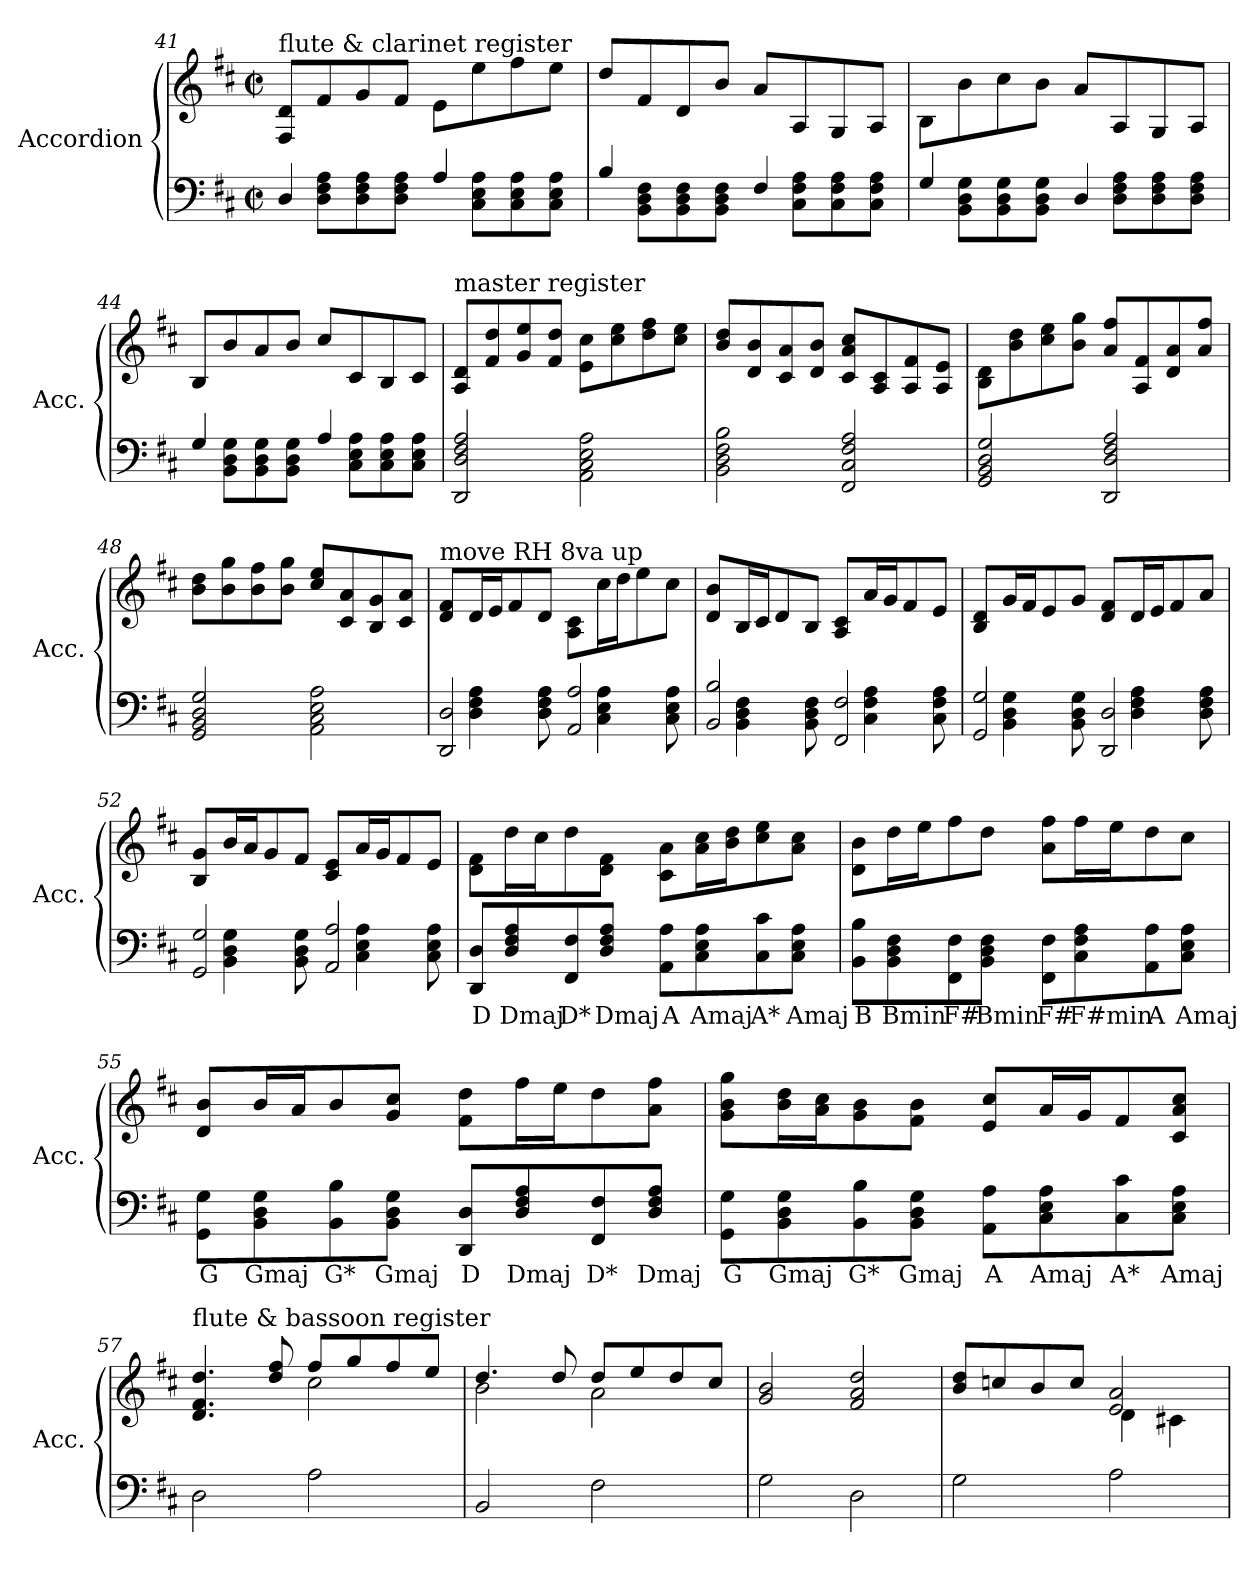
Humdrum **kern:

**kern	**text	**kern
*part1	*part1	*part1
*staff2	*staff2	*staff1
*I"Accordion	*	*
*I'Acc.	*	*
*clefF4	*	*clefG2
*k[f#c#]	*	*k[f#c#]
*D:	*	*D:
*M2/2	*	*M2/2
*met(c|)	*	*met(c|)
=41	=41	=41
*^	*	*
!	!	!	!LO:TX:a:t=flute & clarinet register
4D/	8ryy	.	8F#/ 8d/L
.	8D\ 8F#\ 8A\L	.	8f#/
4ryy	8D\ 8F#\ 8A\	.	8g/
.	8D\ 8F#\ 8A\J	.	8f#/J
4A/	8ryy	.	8e\L
.	8C#\ 8E\ 8A\L	.	8ee\
4ryy	8C#\ 8E\ 8A\	.	8ff#\
.	8C#\ 8E\ 8A\J	.	8ee\J
!!LO:LB:g=z
=42	=42	=42	=42
4B/	8ryy	.	8dd/L
.	8BB\ 8D\ 8F#\L	.	8f#/
4ryy	8BB\ 8D\ 8F#\	.	8d/
.	8BB\ 8D\ 8F#\J	.	8b/J
4F#/	8ryy	.	8a/L
.	8C#\ 8F#\ 8A\L	.	8A/
4ryy	8C#\ 8F#\ 8A\	.	8G/
.	8C#\ 8F#\ 8A\J	.	8A/J
=43	=43	=43	=43
4G/	8ryy	.	8B\L
.	8BB\ 8D\ 8G\L	.	8b\
4ryy	8BB\ 8D\ 8G\	.	8cc#\
.	8BB\ 8D\ 8G\J	.	8b\J
4D/	8ryy	.	8a/L
.	8D\ 8F#\ 8A\L	.	8A/
4ryy	8D\ 8F#\ 8A\	.	8G/
.	8D\ 8F#\ 8A\J	.	8A/J
=44	=44	=44	=44
4G/	8ryy	.	8B/L
.	8BB\ 8D\ 8G\L	.	8b/
4ryy	8BB\ 8D\ 8G\	.	8a/
.	8BB\ 8D\ 8G\J	.	8b/J
4A/	8ryy	.	8cc#/L
.	8C#\ 8E\ 8A\L	.	8c#/
4ryy	8C#\ 8E\ 8A\	.	8B/
.	8C#\ 8E\ 8A\J	.	8c#/J
=45	=45	=45	=45
!	!	!	!LO:TX:a:t=master register
*v	*v	*	*
2DD/ 2D/ 2F#/ 2A/	.	8A/ 8d/L
.	.	8f#/ 8dd/
.	.	8g/ 8ee/
.	.	8f#/ 8dd/J
2AA\ 2C#\ 2E\ 2A\	.	8e\ 8cc#\L
.	.	8cc#\ 8ee\
.	.	8dd\ 8ff#\
.	.	8cc#\ 8ee\J
!!LO:LB:g=z
=46	=46	=46
2BB\ 2D\ 2F#\ 2B\	.	8b/ 8dd/L
.	.	8d/ 8b/
.	.	8c#/ 8a/
.	.	8d/ 8b/J
2FF#/ 2C#/ 2F#/ 2A/	.	8c#/ 8a/ 8cc#/L
.	.	8A/ 8c#/
.	.	8A/ 8f#/
.	.	8A/ 8e/J
=47	=47	=47
2GG/ 2BB/ 2D/ 2G/	.	8B\ 8d\L
.	.	8b\ 8dd\
.	.	8cc#\ 8ee\
.	.	8b\ 8gg\J
2DD/ 2D/ 2F#/ 2A/	.	8a/ 8ff#/L
.	.	8A/ 8f#/
.	.	8d/ 8a/
.	.	8a/ 8ff#/J
=48	=48	=48
2GG/ 2BB/ 2D/ 2G/	.	8b\ 8dd\L
.	.	8b\ 8gg\
.	.	8b\ 8ff#\
.	.	8b\ 8gg\J
2AA\ 2C#\ 2E\ 2A\	.	8cc#/ 8ee/L
.	.	8c#/ 8a/
.	.	8B/ 8g/
.	.	8c#/ 8a/J
=49	=49	=49
*^	*	*
!	!	!	!LO:TX:a:t=move RH 8va up
2DD/ 2D/	8ryy	.	8d/ 8f#/L
.	4D\ 4F#\ 4A\	.	16d/L
.	.	.	16e/J
.	.	.	8f#/
.	8D\ 8F#\ 8A\	.	8d/J
2AA/ 2A/	8ryy	.	8A\ 8c#\L
.	4C#\ 4E\ 4A\	.	16cc#\L
.	.	.	16dd\J
.	.	.	8ee\
.	8C#\ 8E\ 8A\	.	8cc#\J
!!LO:LB:g=z
=50	=50	=50	=50
2BB/ 2B/	8ryy	.	8d/ 8b/L
.	4BB\ 4D\ 4F#\	.	16B/L
.	.	.	16c#/J
.	.	.	8d/
.	8BB\ 8D\ 8F#\	.	8B/J
2FF#/ 2F#/	8ryy	.	8A/ 8c#/L
.	4C#\ 4F#\ 4A\	.	16a/L
.	.	.	16g/J
.	.	.	8f#/
.	8C#\ 8F#\ 8A\	.	8e/J
=51	=51	=51	=51
2GG/ 2G/	8ryy	.	8B/ 8d/L
.	4BB\ 4D\ 4G\	.	16g/L
.	.	.	16f#/J
.	.	.	8e/
.	8BB\ 8D\ 8G\	.	8g/J
2DD/ 2D/	8ryy	.	8d/ 8f#/L
.	4D\ 4F#\ 4A\	.	16d/L
.	.	.	16e/J
.	.	.	8f#/
.	8D\ 8F#\ 8A\	.	8a/J
=52	=52	=52	=52
2GG/ 2G/	8ryy	.	8B/ 8g/L
.	4BB\ 4D\ 4G\	.	16b/L
.	.	.	16a/J
.	.	.	8g/
.	8BB\ 8D\ 8G\	.	8f#/J
2AA/ 2A/	8ryy	.	8c#/ 8e/L
.	4C#\ 4E\ 4A\	.	16a/L
.	.	.	16g/J
.	.	.	8f#/
.	8C#\ 8E\ 8A\	.	8e/J
*v	*v	*	*
!!LO:PB:g=z
=53	=53	=53
8DD/ 8D/L	D	8d\ 8f#\L
8D/ 8F#/ 8A/	Dmaj	16dd\L
.	.	16cc#\J
8FF#/ 8F#/	D*	8dd\
8D/ 8F#/ 8A/J	Dmaj	8d\ 8f#\J
8AA\ 8A\L	A	8c#\ 8a\L
8C#\ 8E\ 8A\	Amaj	16a\ 16cc#\L
.	.	16b\ 16dd\J
8C#\ 8c#\	A*	8cc#\ 8ee\
8C#\ 8E\ 8A\J	Amaj	8a\ 8cc#\J
=54	=54	=54
8BB\ 8B\L	B	8d\ 8b\L
8BB\ 8D\ 8F#\	Bmin	16dd\L
.	.	16ee\J
8FF#\ 8F#\	F#	8ff#\
8BB\ 8D\ 8F#\J	Bmin	8dd\J
8FF#\ 8F#\L	F#	8a\ 8ff#\L
8C#\ 8F#\ 8A\	F#min	16ff#\L
.	.	16ee\J
8AA\ 8A\	A	8dd\
8C#\ 8E\ 8A\J	Amaj	8cc#\J
!!LO:LB:g=z
=55	=55	=55
8GG\ 8G\L	G	8d/ 8b/L
8BB\ 8D\ 8G\	Gmaj	16b/L
.	.	16a/J
8BB\ 8B\	G*	8b/
8BB\ 8D\ 8G\J	Gmaj	8g/ 8cc#/J
8DD/ 8D/L	D	8f#\ 8dd\L
8D/ 8F#/ 8A/	Dmaj	16ff#\L
.	.	16ee\J
8FF#/ 8F#/	D*	8dd\
8D/ 8F#/ 8A/J	Dmaj	8a\ 8ff#\J
=56	=56	=56
8GG\ 8G\L	G	8g\ 8b\ 8gg\L
8BB\ 8D\ 8G\	Gmaj	16b\ 16dd\L
.	.	16a\ 16cc#\J
8BB\ 8B\	G*	8g\ 8b\
8BB\ 8D\ 8G\J	Gmaj	8f#\ 8b\J
8AA\ 8A\L	A	8e/ 8cc#/L
8C#\ 8E\ 8A\	Amaj	16a/L
.	.	16g/J
8C#\ 8c#\	A*	8f#/
8C#\ 8E\ 8A\J	Amaj	8c#/ 8a/ 8cc#/J
!!LO:LB:g=z
=57	=57	=57
*	*	*^
!	!	!LO:TX:a:t=flute & bassoon register	!
2D\	.	4.d/ 4.f#/ 4.dd/	2ryy
.	.	8dd/ 8ff#/	.
2A\	.	8ff#/L	2cc#\
.	.	8gg/	.
.	.	8ff#/	.
.	.	8ee/J	.
=58	=58	=58	=58
2BB/	.	4.dd/	2b\
.	.	8dd/	.
2F#\	.	8dd/L	2a\
.	.	8ee/	.
.	.	8dd/	.
.	.	8cc#/J	.
*	*	*v	*v
=59	=59	=59
2G\	.	2g/ 2b/
2D\	.	2f#/ 2a/ 2dd/
=60	=60	=60
*	*	*^
2G\	.	8b/ 8dd/L	2ryy
.	.	8ccn/	.
.	.	8b/	.
.	.	8cc/J	.
2A\	.	2e/ 2a/	4d\
.	.	.	4c#X\
*	*	*v	*v
=	=	=
*-	*-	*-
